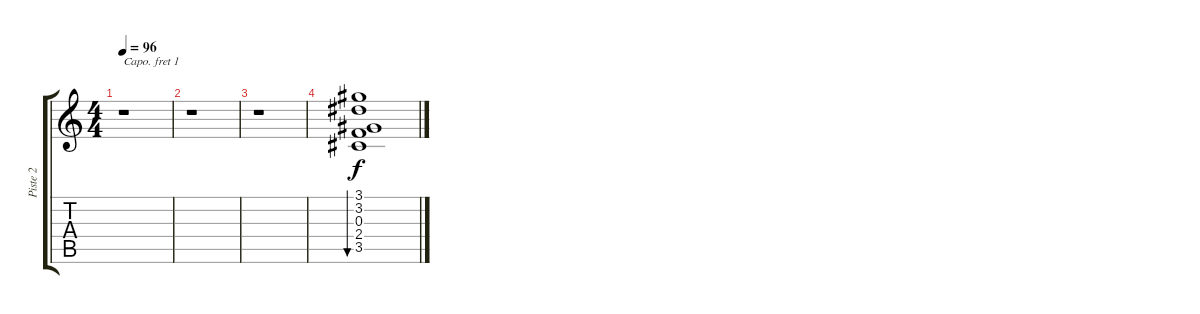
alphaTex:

\track ("Piste 2" "Piste 2") {instrument distortionguitar}
\staff {score tabs}
\capo 1
\tuning (E4 B3 G3 D3 A2 E2) {hide}
\ts (4 4)
\tempo 96
\clef g2
\ks c
r.1{dy f} |
r.1 |
r.1 |
(3.1 3.2 0.3 2.4 3.5).1{bu 480}
